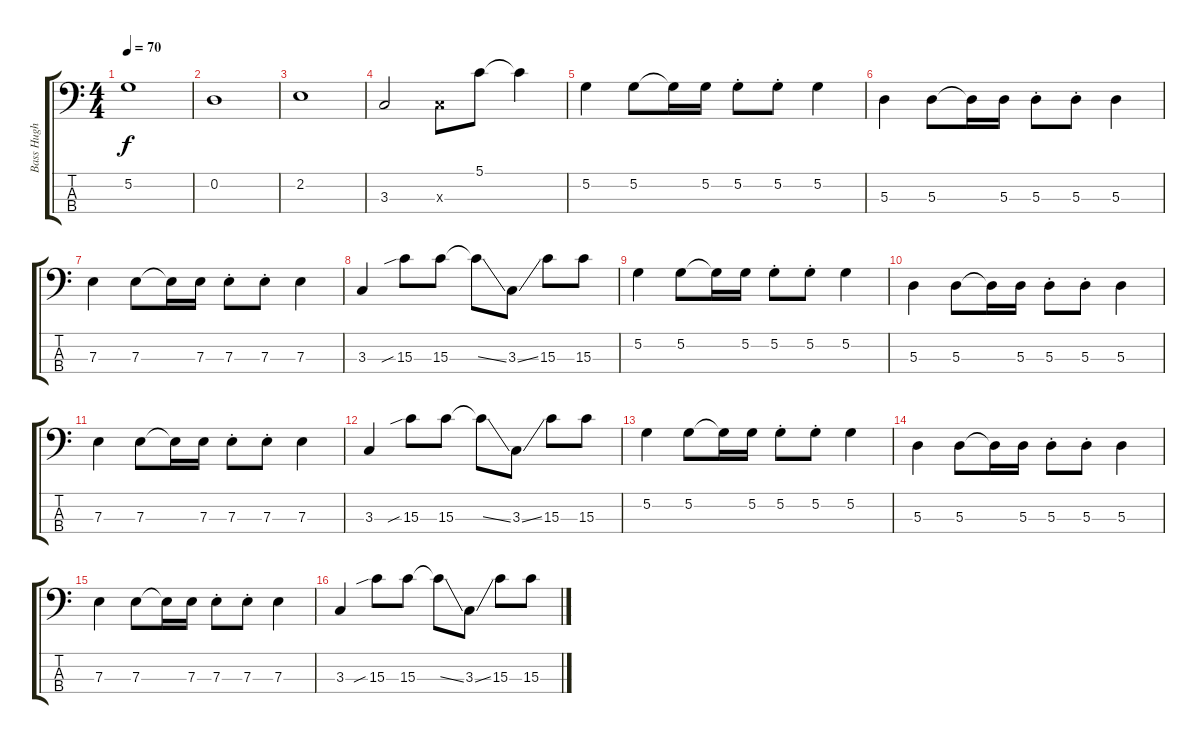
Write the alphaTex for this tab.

\track ("Bass Hugh McDonald" "Bass Hugh ") {instrument electricbassfinger}
\staff {score tabs}
\tuning (G2 D2 A1 E1) {hide}
\ts (4 4)
\tempo 70
\clef f4
\ks c
5.2.1{dy f} |
0.2.1 |
2.2.1 |
3.3.2 3.3{x}.8 5.1.8 5.1{t}.4 |
5.2.4 5.2.8 5.2{t}.16 5.2.16 5.2{st}.8 5.2{st}.8 5.2.4 |
5.3.4 5.3.8 5.3{t}.16 5.3.16 5.3{st}.8 5.3{st}.8 5.3.4 |
7.3.4 7.3.8 7.3{t}.16 7.3.16 7.3{st}.8 7.3{st}.8 7.3.4 |
3.3.4 15.3{sib}.8 15.3.8 15.3{ss t}.8 3.3{ss}.8 15.3.8 15.3.8 |
5.2.4 5.2.8 5.2{t}.16 5.2.16 5.2{st}.8 5.2{st}.8 5.2.4 |
5.3.4 5.3.8 5.3{t}.16 5.3.16 5.3{st}.8 5.3{st}.8 5.3.4 |
7.3.4 7.3.8 7.3{t}.16 7.3.16 7.3{st}.8 7.3{st}.8 7.3.4 |
3.3.4 15.3{sib}.8 15.3.8 15.3{ss t}.8 3.3{ss}.8 15.3.8 15.3.8 |
5.2.4 5.2.8 5.2{t}.16 5.2.16 5.2{st}.8 5.2{st}.8 5.2.4 |
5.3.4 5.3.8 5.3{t}.16 5.3.16 5.3{st}.8 5.3{st}.8 5.3.4 |
7.3.4 7.3.8 7.3{t}.16 7.3.16 7.3{st}.8 7.3{st}.8 7.3.4 |
3.3.4 15.3{sib}.8 15.3.8 15.3{ss t}.8 3.3{ss}.8 15.3.8 15.3.8
